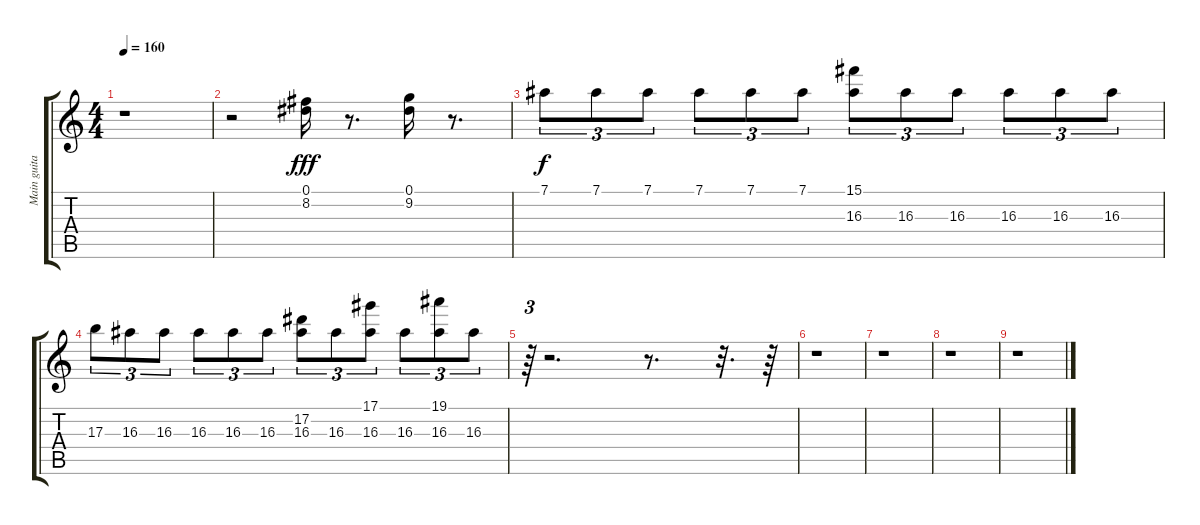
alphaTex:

\track ("Main guitar" "Main guita") {instrument electricguitarjazz}
\staff {score tabs}
\tuning (Eb4 Bb3 Gb3 Db3 Ab2 Eb2) {hide}
\ts (4 4)
\tempo 160
\clef g2
\ks c
r.1{dy mf} |
r.2 (0.1 8.2).16{dy fff} r.8{d} (0.1 9.2).16 r.8{d} |
7.1.8{tu (3 2) dy f} 7.1.8{tu (3 2)} 7.1.8{tu (3 2)} 7.1.8{tu (3 2)} 7.1.8{tu (3 2)} 7.1.8{tu (3 2)} (15.1 16.3).8{tu (3 2)} 16.3.8{tu (3 2)} 16.3.8{tu (3 2)} 16.3.8{tu (3 2)} 16.3.8{tu (3 2)} 16.3.8{tu (3 2)} |
17.3.8{tu (3 2)} 16.3.8{tu (3 2)} 16.3.8{tu (3 2)} 16.3.8{tu (3 2)} 16.3.8{tu (3 2)} 16.3.8{tu (3 2)} (17.2 16.3).8{tu (3 2)} 16.3.8{tu (3 2)} (17.1 16.3).8{tu (3 2)} 16.3.8{tu (3 2)} (19.1 16.3).8{tu (3 2)} 16.3.8{tu (3 2)} |
r.64{tu (3 2)} r.2{d} r.8{d} r.32{d} r.64 |
r.1 |
r.1 |
r.1 |
r.1
